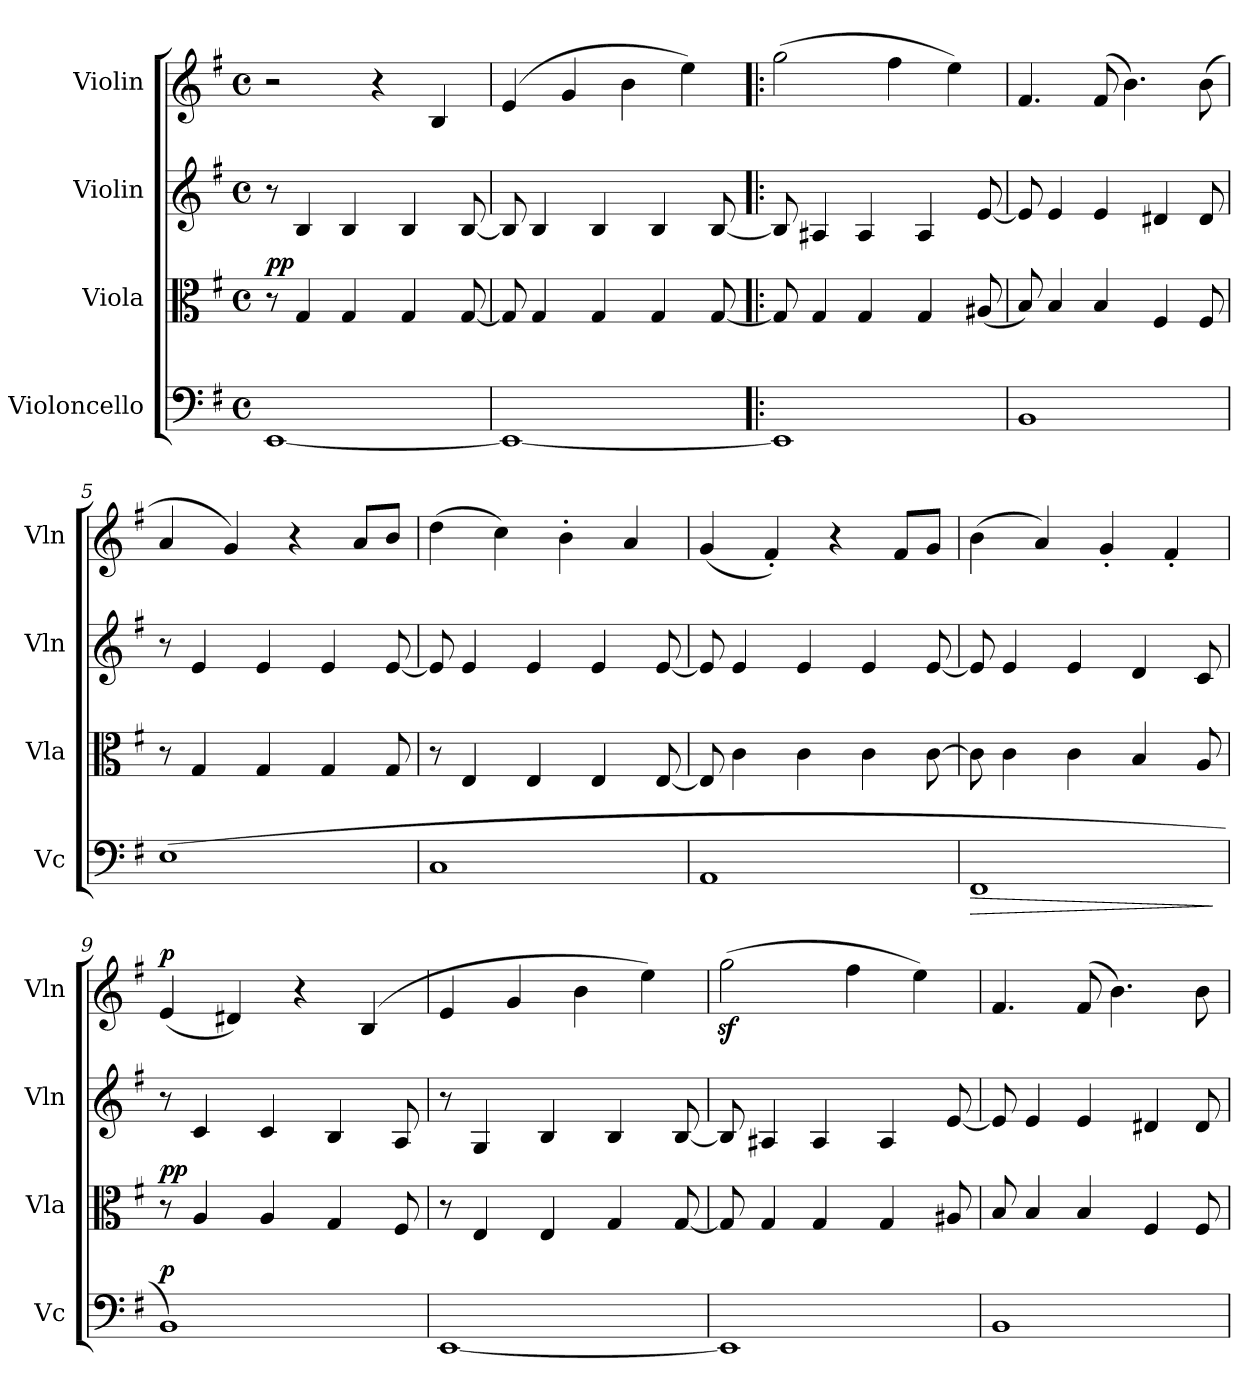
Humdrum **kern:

**kern	**dynam	**kern	**dynam	**kern	**kern	**dynam
*part4	*part4	*part3	*part3	*part2	*part1	*part1
*staff4	*staff4	*staff3	*staff3	*staff2	*staff1	*staff1
*I"Violoncello	*	*I"Viola	*	*I"Violin	*I"Violin	*
*I'Vc	*	*I'Vla	*	*I'Vln	*I'Vln	*
*clefF4	*	*clefC3	*	*clefG2	*clefG2	*
*k[f#]	*	*k[f#]	*	*k[f#]	*k[f#]	*
*M4/4	*	*M4/4	*	*M4/4	*M4/4	*
*met(c)	*	*met(c)	*	*met(c)	*met(c)	*
*MM80	*	*MM80	*	*MM80	*MM80	*
=1	=1	=1	=1	=1	=1	=1
!	!	!	!LO:DY:a	!	!	!
!	!	!	!LO:DY:n=1:a	!	!	!
[1EE	.	8r	p p	8r	2r	.
.	.	4G/	.	4B/	.	.
.	.	4G/	.	4B/	.	.
.	.	.	.	.	4r	.
.	.	4G/	.	4B/	.	.
.	.	.	.	.	4B/	.
.	.	[8G/	.	[8B/	.	.
=2	=2	=2	=2	=2	=2	=2
1EE_	.	8G/]	.	8B/]	(4e/	.
.	.	4G/	.	4B/	.	.
.	.	.	.	.	4g/	.
.	.	4G/	.	4B/	.	.
.	.	.	.	.	4b\	.
.	.	4G/	.	4B/	.	.
.	.	.	.	.	4ee\)	.
.	.	[8G/	.	[8B/	.	.
=3!|:	=3!|:	=3!|:	=3!|:	=3!|:	=3!|:	=3!|:
1EE]	.	8G/]	.	8B/]	(2gg\	.
.	.	4G/	.	4A#X/	.	.
.	.	4G/	.	4A#/	.	.
.	.	.	.	.	4ff#\	.
.	.	4G/	.	4A#/	.	.
.	.	.	.	.	4ee\)	.
.	.	(8A#X/	.	[8e/	.	.
=4	=4	=4	=4	=4	=4	=4
1BB	.	8B/)	.	8e/]	4.f#/	.
.	.	4B/	.	4e/	.	.
.	.	4B/	.	4e/	(8f#/	.
.	.	.	.	.	4.b\)	.
.	.	4F#/	.	4d#X/	.	.
.	.	8F#/	.	8d#/	(8b\	.
=5	=5	=5	=5	=5	=5	=5
(1E	.	8r	.	8r	4a/	.
.	.	4G/	.	4e/	.	.
.	.	.	.	.	4g/)	.
.	.	4G/	.	4e/	.	.
.	.	.	.	.	4r	.
.	.	4G/	.	4e/	.	.
.	.	.	.	.	8a/L	.
.	.	8G/	.	[8e/	8b/J	.
=6	=6	=6	=6	=6	=6	=6
1C	.	8r	.	8e/]	(4dd\	.
.	.	4E/	.	4e/	.	.
.	.	.	.	.	4cc\)	.
.	.	4E/	.	4e/	.	.
.	.	.	.	.	4b'\	.
.	.	4E/	.	4e/	.	.
.	.	.	.	.	4a/	.
.	.	[8E/	.	[8e/	.	.
=7	=7	=7	=7	=7	=7	=7
1AA	.	8E/]	.	8e/]	(4g/	.
.	.	4c\	.	4e/	.	.
.	.	.	.	.	4f#'/)	.
.	.	4c\	.	4e/	.	.
.	.	.	.	.	4r	.
.	.	4c\	.	4e/	.	.
.	.	.	.	.	8f#/L	.
.	.	[8c\	.	[8e/	8g/J	.
=8	=8	=8	=8	=8	=8	=8
!	!LO:HP:b	!	!	!	!	!
1FF#	>	8c\]	.	8e/]	(4b\	.
.	.	4c\	.	4e/	.	.
.	.	.	.	.	4a/)	.
.	.	4c\	.	4e/	.	.
.	.	.	.	.	4g'/	.
.	.	4B/	.	4d/	.	.
.	.	.	.	.	4f#'/	.
.	.	8A/	.	8c/	.	.
.	]	.	.	.	.	.
!!LO:LB:g=z
=9	=9	=9	=9	=9	=9	=9
!	!LO:DY:a	!	!LO:DY:a	!	!	!
!	!	!	!LO:DY:n=1:a	!	!	!LO:DY:a
1BB)	p	8r	p p	8r	(4e/	p
.	.	4A/	.	4c/	.	.
.	.	.	.	.	4d#X/)	.
.	.	4A/	.	4c/	.	.
.	.	.	.	.	4r	.
.	.	4G/	.	4B/	.	.
.	.	.	.	.	(>4B/	.
.	.	8F#/	.	8A/	.	.
=10	=10	=10	=10	=10	=10	=10
[1EE	.	8r	.	8r	4e/	.
.	.	4E/	.	4G/	.	.
.	.	.	.	.	4g/	.
.	.	4E/	.	4B/	.	.
.	.	.	.	.	4b\	.
.	.	4G/	.	4B/	.	.
.	.	.	.	.	4ee\)	.
.	.	[8G/	.	[8B/	.	.
=11	=11	=11	=11	=11	=11	=11
1EE]	.	8G/]	.	8B/]	(2ggz<\	.
.	.	4G/	.	4A#X/	.	.
.	.	4G/	.	4A#/	.	.
.	.	.	.	.	4ff#\	.
.	.	4G/	.	4A#/	.	.
.	.	.	.	.	4ee\)	.
.	.	8A#X/	.	[8e/	.	.
=12	=12	=12	=12	=12	=12	=12
1BB	.	8B/	.	8e/]	4.f#/	.
.	.	4B/	.	4e/	.	.
.	.	4B/	.	4e/	(8f#/	.
.	.	.	.	.	4.b\)	.
.	.	4F#/	.	4d#X/	.	.
.	.	8F#/	.	8d#/	8b\	.
=	=	=	=	=	=	=
*-	*-	*-	*-	*-	*-	*-
